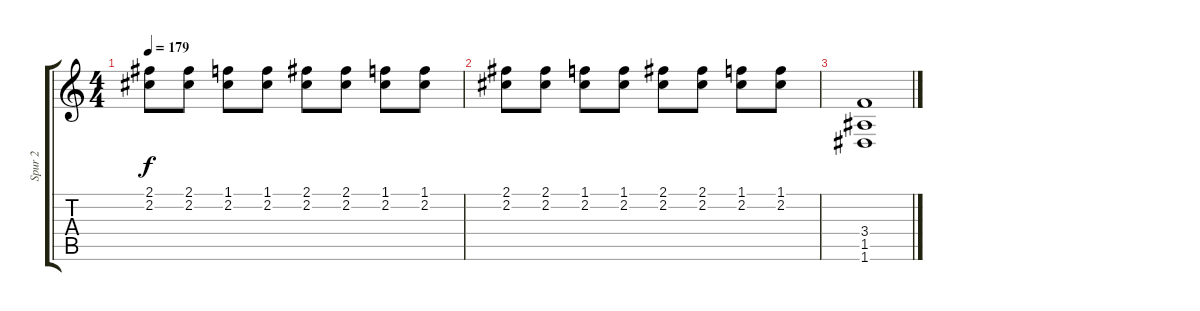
\track ("Spur 2" "Spur 2") {instrument distortionguitar}
\staff {score tabs}
\tuning (E4 B3 G3 D3 A2 D2) {hide}
\ts (4 4)
\tempo 179
\clef g2
\ks c
(2.1 2.2).8{dy f} (2.1 2.2).8 (1.1 2.2).8 (1.1 2.2).8 (2.1 2.2).8 (2.1 2.2).8 (1.1 2.2).8 (1.1 2.2).8 |
(2.1 2.2).8 (2.1 2.2).8 (1.1 2.2).8 (1.1 2.2).8 (2.1 2.2).8 (2.1 2.2).8 (1.1 2.2).8 (1.1 2.2).8 |
(3.4 1.5 1.6).1
